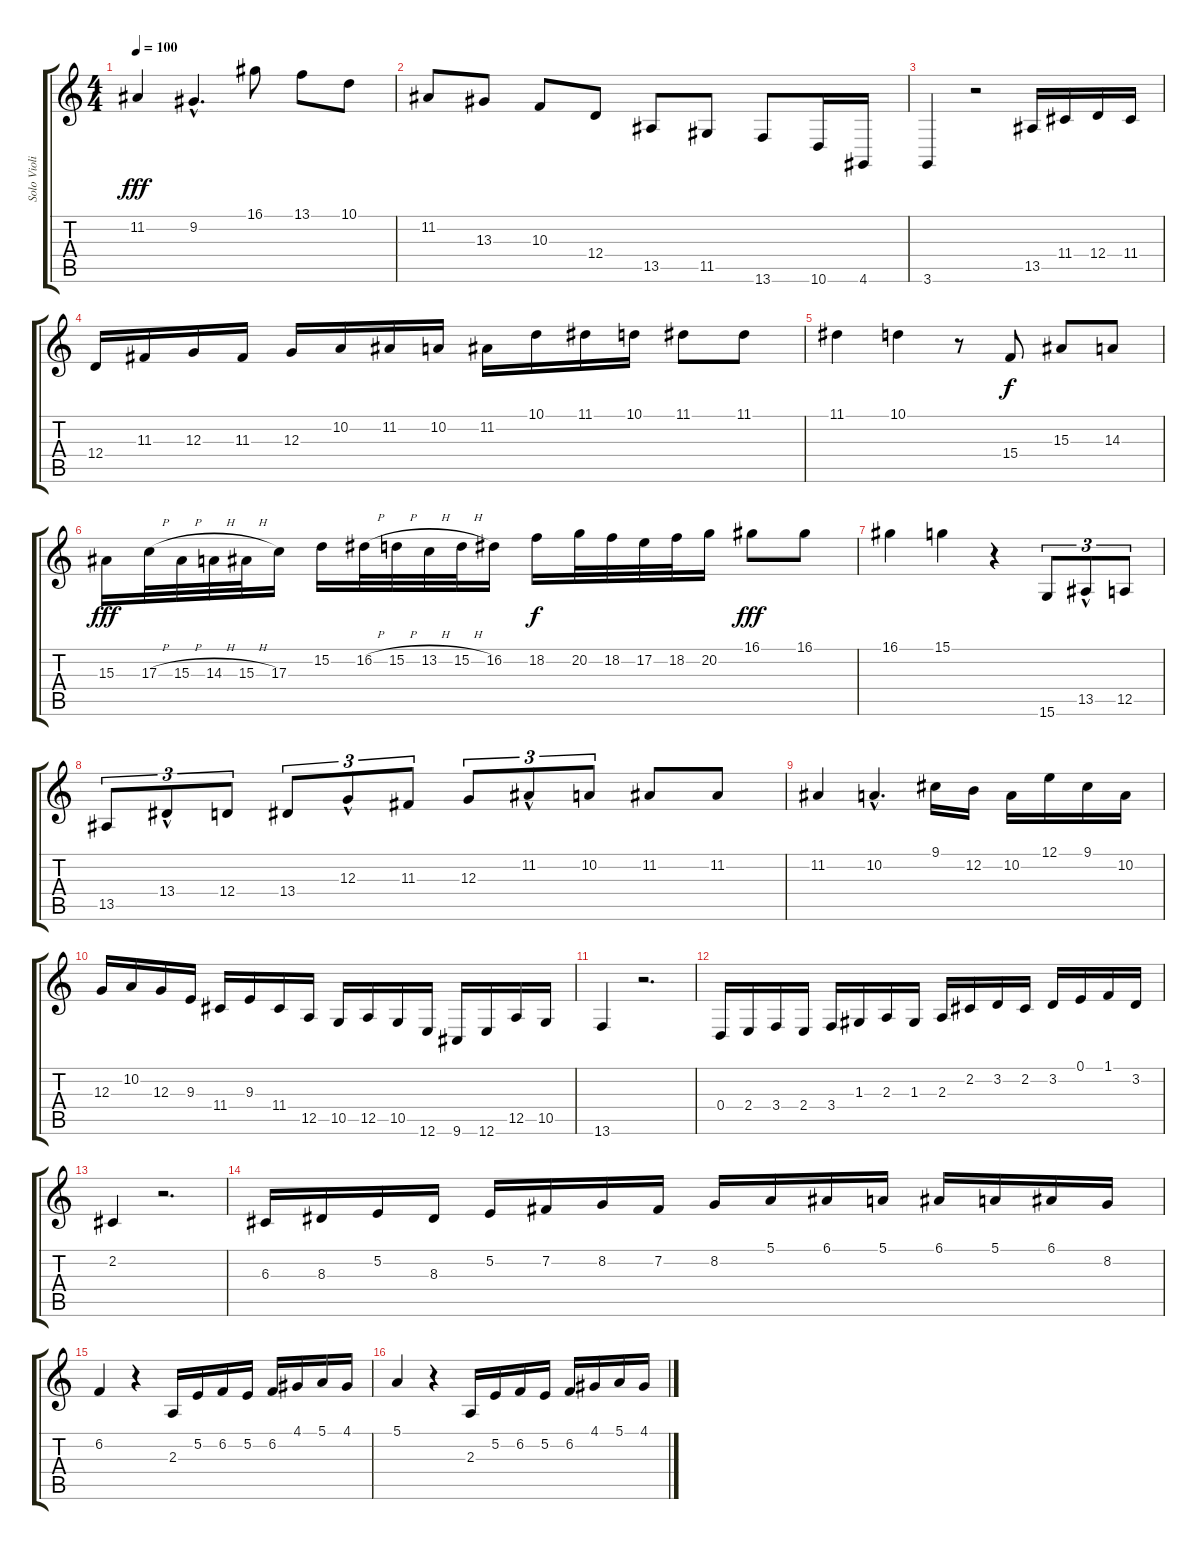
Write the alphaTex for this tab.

\track ("Solo Violin" "Solo Violi") {instrument violin}
\staff {score tabs}
\tuning (E4 B3 G3 D3 A2 E2) {hide}
\ts (4 4)
\tempo 100
\clef g2
\ks c
11.2.4{dy fff} 9.2{hac}.4{d} 16.1.8 13.1.8 10.1.8 |
11.2.8 13.3.8 10.3.8 12.4.8 13.5.8 11.5.8 13.6.8 10.6.16 4.6.16 |
3.6.4 r.2 13.5.16 11.4.16 12.4.16 11.4.16 |
12.4.16 11.3.16 12.3.16 11.3.16 12.3.16 10.2.16 11.2.16 10.2.16 11.2.16 10.1.16 11.1.16 10.1.16 11.1.8 11.1.8 |
11.1.4 10.1.4 r.8 15.4.8{dy f} 15.3.8 14.3.8 |
15.3.16{dy fff} 17.3{h}.32 15.3{h}.32 14.3{h}.32 15.3{h}.32 17.3.16 15.2.16 16.2{h}.32 15.2{h}.32 13.2{h}.32 15.2{h}.32 16.2.16 18.2.16{dy f} 20.2.32 18.2.32 17.2.32 18.2.32 20.2.16 16.1.8{dy fff} 16.1.8 |
16.1.4 15.1.4 r.4 15.6.8{tu (3 2)} 13.5{hac}.8{tu (3 2)} 12.5.8{tu (3 2)} |
13.5.8{tu (3 2)} 13.4{hac}.8{tu (3 2)} 12.4.8{tu (3 2)} 13.4.8{tu (3 2)} 12.3{hac}.8{tu (3 2)} 11.3.8{tu (3 2)} 12.3.8{tu (3 2)} 11.2{hac}.8{tu (3 2)} 10.2.8{tu (3 2)} 11.2.8 11.2.8 |
11.2.4 10.2{hac}.4{d} 9.1.16 12.2.16 10.2.16 12.1.16 9.1.16 10.2.16 |
12.3.16 10.2.16 12.3.16 9.3.16 11.4.16 9.3.16 11.4.16 12.5.16 10.5.16 12.5.16 10.5.16 12.6.16 9.6.16 12.6.16 12.5.16 10.5.16 |
13.6.4 r.2{d} |
0.4.16 2.4.16 3.4.16 2.4.16 3.4.16 1.3.16 2.3.16 1.3.16 2.3.16 2.2.16 3.2.16 2.2.16 3.2.16 0.1.16 1.1.16 3.2.16 |
2.2.4 r.2{d} |
6.3.16 8.3.16 5.2.16 8.3.16 5.2.16 7.2.16 8.2.16 7.2.16 8.2.16 5.1.16 6.1.16 5.1.16 6.1.16 5.1.16 6.1.16 8.2.16 |
6.2.4 r.4 2.3.16 5.2.16 6.2.16 5.2.16 6.2.16 4.1.16 5.1.16 4.1.16 |
5.1.4 r.4 2.3.16 5.2.16 6.2.16 5.2.16 6.2.16 4.1.16 5.1.16 4.1.16
